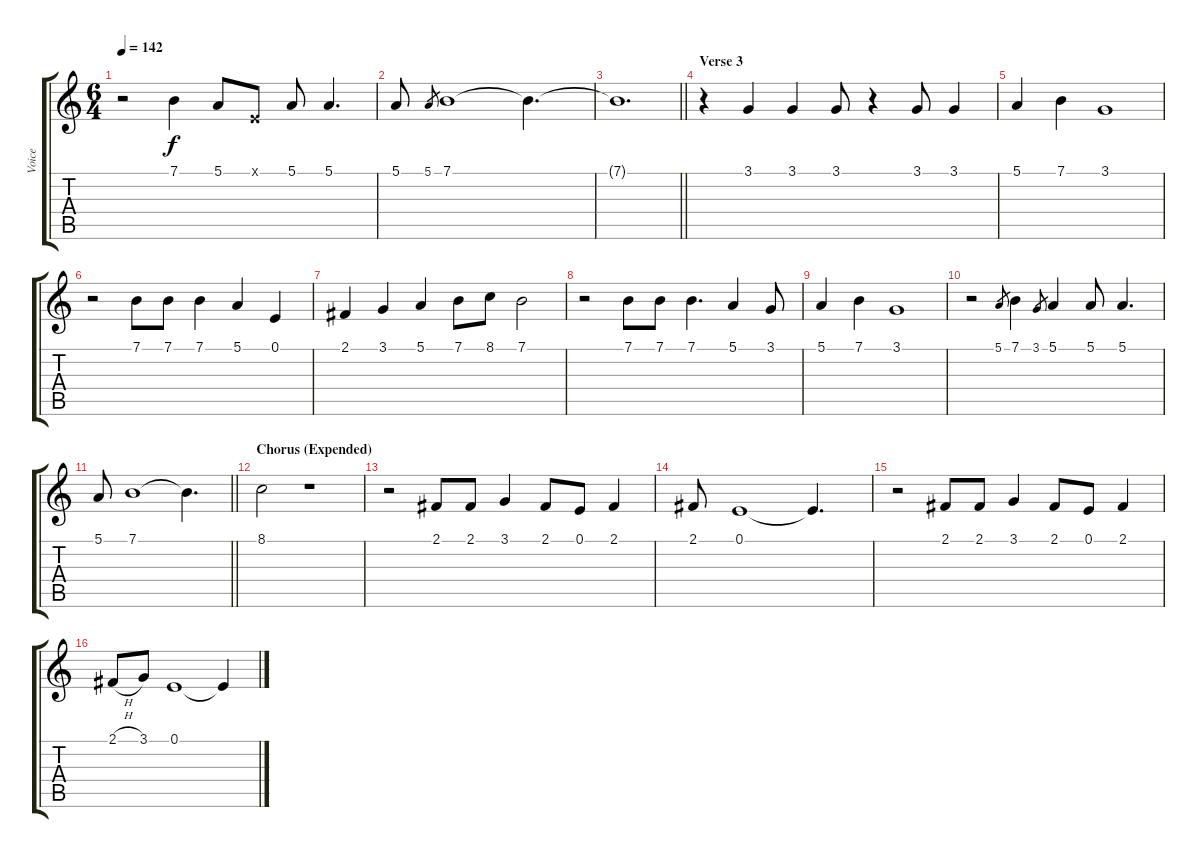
\track ("Voice" "Voice") {instrument clarinet}
\staff {score tabs}
\tuning (E4 B3 G3 D3 A2 E2) {hide}
\ts (6 4)
\tempo 142
\clef g2
\ks c
r.2{dy f} 7.1.4 5.1.8 0.1{x}.8 5.1.8 5.1.4{d} |
5.1.8 5.1.8{gr} 7.1.1 7.1{t}.4{d} |
\barLineRight lightlight
7.1{t}.1{d} |
\section ("" "Verse 3")
r.4 3.1.4 3.1.4 3.1.8 r.4 3.1.8 3.1.4 |
5.1.4 7.1.4 3.1.1 |
r.2 7.1.8 7.1.8 7.1.4 5.1.4 0.1.4 |
2.1.4 3.1.4 5.1.4 7.1.8 8.1.8 7.1.2 |
r.2 7.1.8 7.1.8 7.1.4{d} 5.1.4 3.1.8 |
5.1.4 7.1.4 3.1.1 |
r.2 5.1.8{gr} 7.1.4 3.1.8{gr} 5.1.4 5.1.8 5.1.4{d} |
\barLineRight lightlight
5.1.8 7.1.1 7.1{t}.4{d} |
\section ("" "Chorus (Expended)")
8.1.2 r.1 |
r.2 2.1.8 2.1.8 3.1.4 2.1.8 0.1.8 2.1.4 |
2.1.8 0.1.1 0.1{t}.4{d} |
r.2 2.1.8 2.1.8 3.1.4 2.1.8 0.1.8 2.1.4 |
2.1{h}.8 3.1.8 0.1.1 0.1{t}.4
